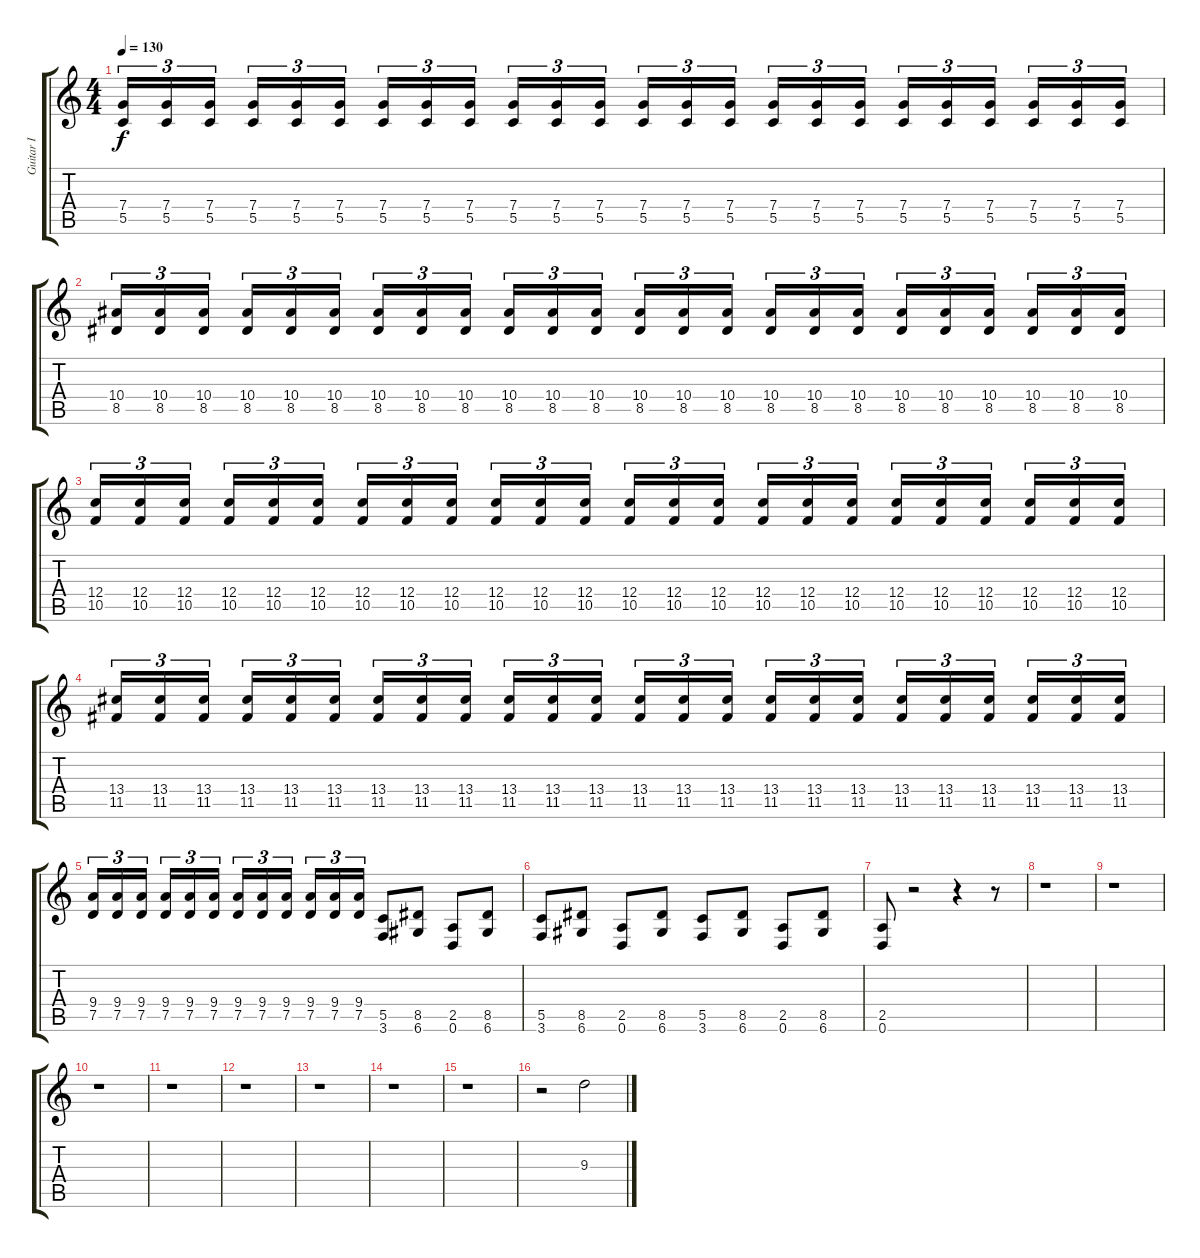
\track ("Guitar I" "Guitar I") {instrument distortionguitar}
\staff {score tabs}
\tuning (D4 A3 F3 C3 G2 D2) {hide}
\ts (4 4)
\tempo 130
\clef g2
\ks c
(7.4 5.5).16{tu (3 2) dy f} (7.4 5.5).16{tu (3 2)} (7.4 5.5).16{tu (3 2)} (7.4 5.5).16{tu (3 2)} (7.4 5.5).16{tu (3 2)} (7.4 5.5).16{tu (3 2)} (7.4 5.5).16{tu (3 2)} (7.4 5.5).16{tu (3 2)} (7.4 5.5).16{tu (3 2)} (7.4 5.5).16{tu (3 2)} (7.4 5.5).16{tu (3 2)} (7.4 5.5).16{tu (3 2)} (7.4 5.5).16{tu (3 2)} (7.4 5.5).16{tu (3 2)} (7.4 5.5).16{tu (3 2)} (7.4 5.5).16{tu (3 2)} (7.4 5.5).16{tu (3 2)} (7.4 5.5).16{tu (3 2)} (7.4 5.5).16{tu (3 2)} (7.4 5.5).16{tu (3 2)} (7.4 5.5).16{tu (3 2)} (7.4 5.5).16{tu (3 2)} (7.4 5.5).16{tu (3 2)} (7.4 5.5).16{tu (3 2)} |
(10.4 8.5).16{tu (3 2)} (10.4 8.5).16{tu (3 2)} (10.4 8.5).16{tu (3 2)} (10.4 8.5).16{tu (3 2)} (10.4 8.5).16{tu (3 2)} (10.4 8.5).16{tu (3 2)} (10.4 8.5).16{tu (3 2)} (10.4 8.5).16{tu (3 2)} (10.4 8.5).16{tu (3 2)} (10.4 8.5).16{tu (3 2)} (10.4 8.5).16{tu (3 2)} (10.4 8.5).16{tu (3 2)} (10.4 8.5).16{tu (3 2)} (10.4 8.5).16{tu (3 2)} (10.4 8.5).16{tu (3 2)} (10.4 8.5).16{tu (3 2)} (10.4 8.5).16{tu (3 2)} (10.4 8.5).16{tu (3 2)} (10.4 8.5).16{tu (3 2)} (10.4 8.5).16{tu (3 2)} (10.4 8.5).16{tu (3 2)} (10.4 8.5).16{tu (3 2)} (10.4 8.5).16{tu (3 2)} (10.4 8.5).16{tu (3 2)} |
(12.4 10.5).16{tu (3 2)} (12.4 10.5).16{tu (3 2)} (12.4 10.5).16{tu (3 2)} (12.4 10.5).16{tu (3 2)} (12.4 10.5).16{tu (3 2)} (12.4 10.5).16{tu (3 2)} (12.4 10.5).16{tu (3 2)} (12.4 10.5).16{tu (3 2)} (12.4 10.5).16{tu (3 2)} (12.4 10.5).16{tu (3 2)} (12.4 10.5).16{tu (3 2)} (12.4 10.5).16{tu (3 2)} (12.4 10.5).16{tu (3 2)} (12.4 10.5).16{tu (3 2)} (12.4 10.5).16{tu (3 2)} (12.4 10.5).16{tu (3 2)} (12.4 10.5).16{tu (3 2)} (12.4 10.5).16{tu (3 2)} (12.4 10.5).16{tu (3 2)} (12.4 10.5).16{tu (3 2)} (12.4 10.5).16{tu (3 2)} (12.4 10.5).16{tu (3 2)} (12.4 10.5).16{tu (3 2)} (12.4 10.5).16{tu (3 2)} |
(13.4 11.5).16{tu (3 2)} (13.4 11.5).16{tu (3 2)} (13.4 11.5).16{tu (3 2)} (13.4 11.5).16{tu (3 2)} (13.4 11.5).16{tu (3 2)} (13.4 11.5).16{tu (3 2)} (13.4 11.5).16{tu (3 2)} (13.4 11.5).16{tu (3 2)} (13.4 11.5).16{tu (3 2)} (13.4 11.5).16{tu (3 2)} (13.4 11.5).16{tu (3 2)} (13.4 11.5).16{tu (3 2)} (13.4 11.5).16{tu (3 2)} (13.4 11.5).16{tu (3 2)} (13.4 11.5).16{tu (3 2)} (13.4 11.5).16{tu (3 2)} (13.4 11.5).16{tu (3 2)} (13.4 11.5).16{tu (3 2)} (13.4 11.5).16{tu (3 2)} (13.4 11.5).16{tu (3 2)} (13.4 11.5).16{tu (3 2)} (13.4 11.5).16{tu (3 2)} (13.4 11.5).16{tu (3 2)} (13.4 11.5).16{tu (3 2)} |
(9.4 7.5).16{tu (3 2)} (9.4 7.5).16{tu (3 2)} (9.4 7.5).16{tu (3 2)} (9.4 7.5).16{tu (3 2)} (9.4 7.5).16{tu (3 2)} (9.4 7.5).16{tu (3 2)} (9.4 7.5).16{tu (3 2)} (9.4 7.5).16{tu (3 2)} (9.4 7.5).16{tu (3 2)} (9.4 7.5).16{tu (3 2)} (9.4 7.5).16{tu (3 2)} (9.4 7.5).16{tu (3 2)} (5.5 3.6).8 (8.5 6.6).8 (2.5 0.6).8 (8.5 6.6).8 |
(5.5 3.6).8 (8.5 6.6).8 (2.5 0.6).8 (8.5 6.6).8 (5.5 3.6).8 (8.5 6.6).8 (2.5 0.6).8 (8.5 6.6).8 |
(2.5 0.6).8 r.2 r.4 r.8 |
r.1 |
r.1 |
r.1 |
r.1 |
r.1 |
r.1 |
r.1 |
r.1 |
r.2 9.3.2
